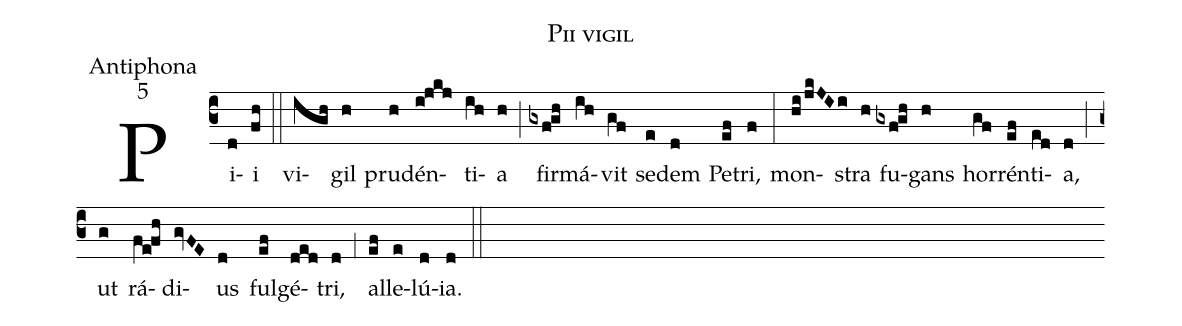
name:Pii vigil;
office-part:Antiphona;
mode:5;
%%
(c3) Pi(d)i(fh) (::)
vi(igh)gil(h) pru(h)dén(i!jkj)ti(ih)a(h) (;) fir(gxf!gh)má(ih)vit(gf) se(e)dem(d) Pe(ef)tri,(f) (:)
mon(hi/jkJIi)stra(h) fu(gxf!gh)gans(h) hor(gf)rén(ef)ti(ed)a,(d) (;) ut(g) rá(fe!fh)di(gvFE)us(d) ful(ef)gé(ded)tri,(d) (,1) al(ef)le(e)lú(d)ia.(d) (::)
